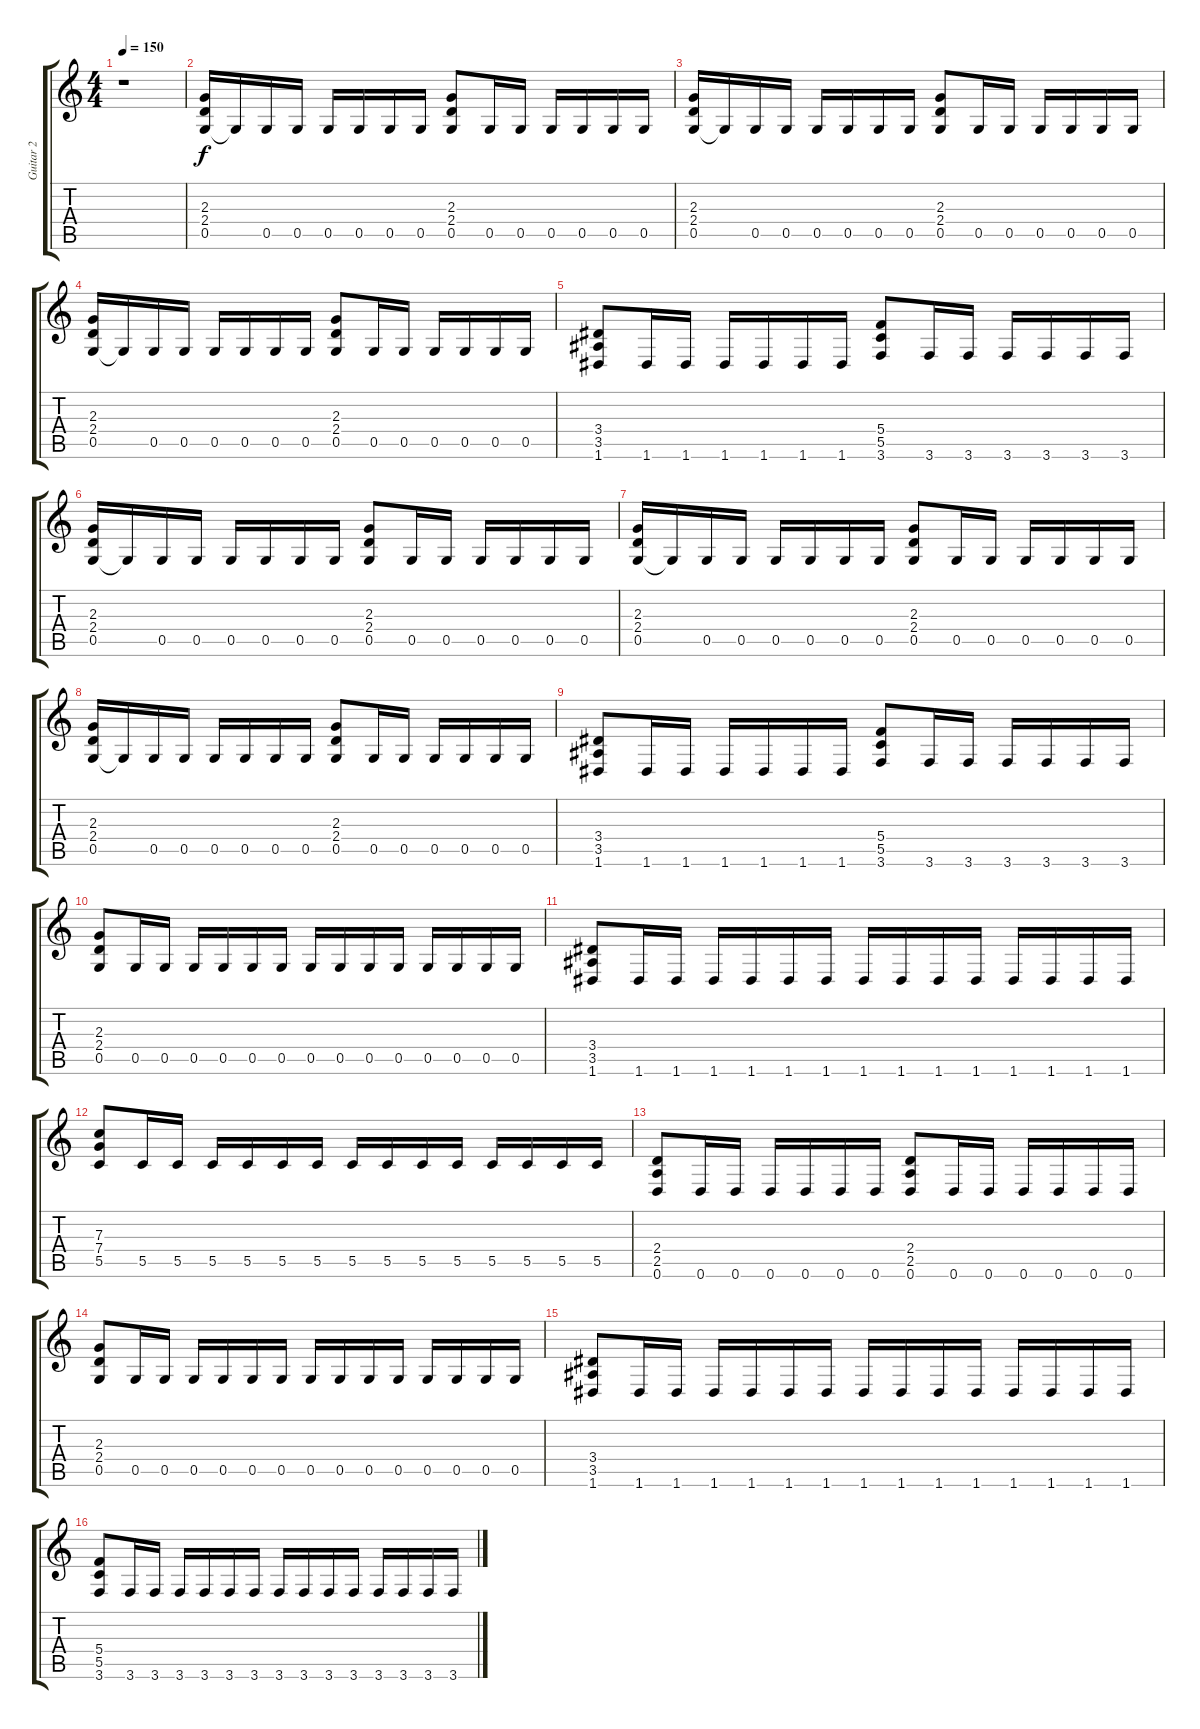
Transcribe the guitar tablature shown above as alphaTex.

\track ("Guitar 2" "Guitar 2") {instrument distortionguitar}
\staff {score tabs}
\tuning (D4 A3 F3 C3 G2 D2) {hide}
\ts (4 4)
\tempo 150
\clef g2
\ks c
r.1{dy f instrument distortionguitar} |
(2.3 2.4 0.5).16 0.5{t}.16 0.5.16 0.5.16 0.5.16 0.5.16 0.5.16 0.5.16 (2.3 2.4 0.5).8 0.5.16 0.5.16 0.5.16 0.5.16 0.5.16 0.5.16 |
(2.3 2.4 0.5).16 0.5{t}.16 0.5.16 0.5.16 0.5.16 0.5.16 0.5.16 0.5.16 (2.3 2.4 0.5).8 0.5.16 0.5.16 0.5.16 0.5.16 0.5.16 0.5.16 |
(2.3 2.4 0.5).16 0.5{t}.16 0.5.16 0.5.16 0.5.16 0.5.16 0.5.16 0.5.16 (2.3 2.4 0.5).8 0.5.16 0.5.16 0.5.16 0.5.16 0.5.16 0.5.16 |
(3.4 3.5 1.6).8 1.6.16 1.6.16 1.6.16 1.6.16 1.6.16 1.6.16 (5.4 5.5 3.6).8 3.6.16 3.6.16 3.6.16 3.6.16 3.6.16 3.6.16 |
(2.3 2.4 0.5).16 0.5{t}.16 0.5.16 0.5.16 0.5.16 0.5.16 0.5.16 0.5.16 (2.3 2.4 0.5).8 0.5.16 0.5.16 0.5.16 0.5.16 0.5.16 0.5.16 |
(2.3 2.4 0.5).16 0.5{t}.16 0.5.16 0.5.16 0.5.16 0.5.16 0.5.16 0.5.16 (2.3 2.4 0.5).8 0.5.16 0.5.16 0.5.16 0.5.16 0.5.16 0.5.16 |
(2.3 2.4 0.5).16 0.5{t}.16 0.5.16 0.5.16 0.5.16 0.5.16 0.5.16 0.5.16 (2.3 2.4 0.5).8 0.5.16 0.5.16 0.5.16 0.5.16 0.5.16 0.5.16 |
(3.4 3.5 1.6).8 1.6.16 1.6.16 1.6.16 1.6.16 1.6.16 1.6.16 (5.4 5.5 3.6).8 3.6.16 3.6.16 3.6.16 3.6.16 3.6.16 3.6.16 |
(2.3 2.4 0.5).8 0.5.16 0.5.16 0.5.16 0.5.16 0.5.16 0.5.16 0.5.16 0.5.16 0.5.16 0.5.16 0.5.16 0.5.16 0.5.16 0.5.16 |
(3.4 3.5 1.6).8 1.6.16 1.6.16 1.6.16 1.6.16 1.6.16 1.6.16 1.6.16 1.6.16 1.6.16 1.6.16 1.6.16 1.6.16 1.6.16 1.6.16 |
(7.3 7.4 5.5).8 5.5.16 5.5.16 5.5.16 5.5.16 5.5.16 5.5.16 5.5.16 5.5.16 5.5.16 5.5.16 5.5.16 5.5.16 5.5.16 5.5.16 |
(2.4 2.5 0.6).8 0.6.16 0.6.16 0.6.16 0.6.16 0.6.16 0.6.16 (2.4 2.5 0.6).8 0.6.16 0.6.16 0.6.16 0.6.16 0.6.16 0.6.16 |
(2.3 2.4 0.5).8 0.5.16 0.5.16 0.5.16 0.5.16 0.5.16 0.5.16 0.5.16 0.5.16 0.5.16 0.5.16 0.5.16 0.5.16 0.5.16 0.5.16 |
(3.4 3.5 1.6).8 1.6.16 1.6.16 1.6.16 1.6.16 1.6.16 1.6.16 1.6.16 1.6.16 1.6.16 1.6.16 1.6.16 1.6.16 1.6.16 1.6.16 |
(5.4 5.5 3.6).8 3.6.16 3.6.16 3.6.16 3.6.16 3.6.16 3.6.16 3.6.16 3.6.16 3.6.16 3.6.16 3.6.16 3.6.16 3.6.16 3.6.16
